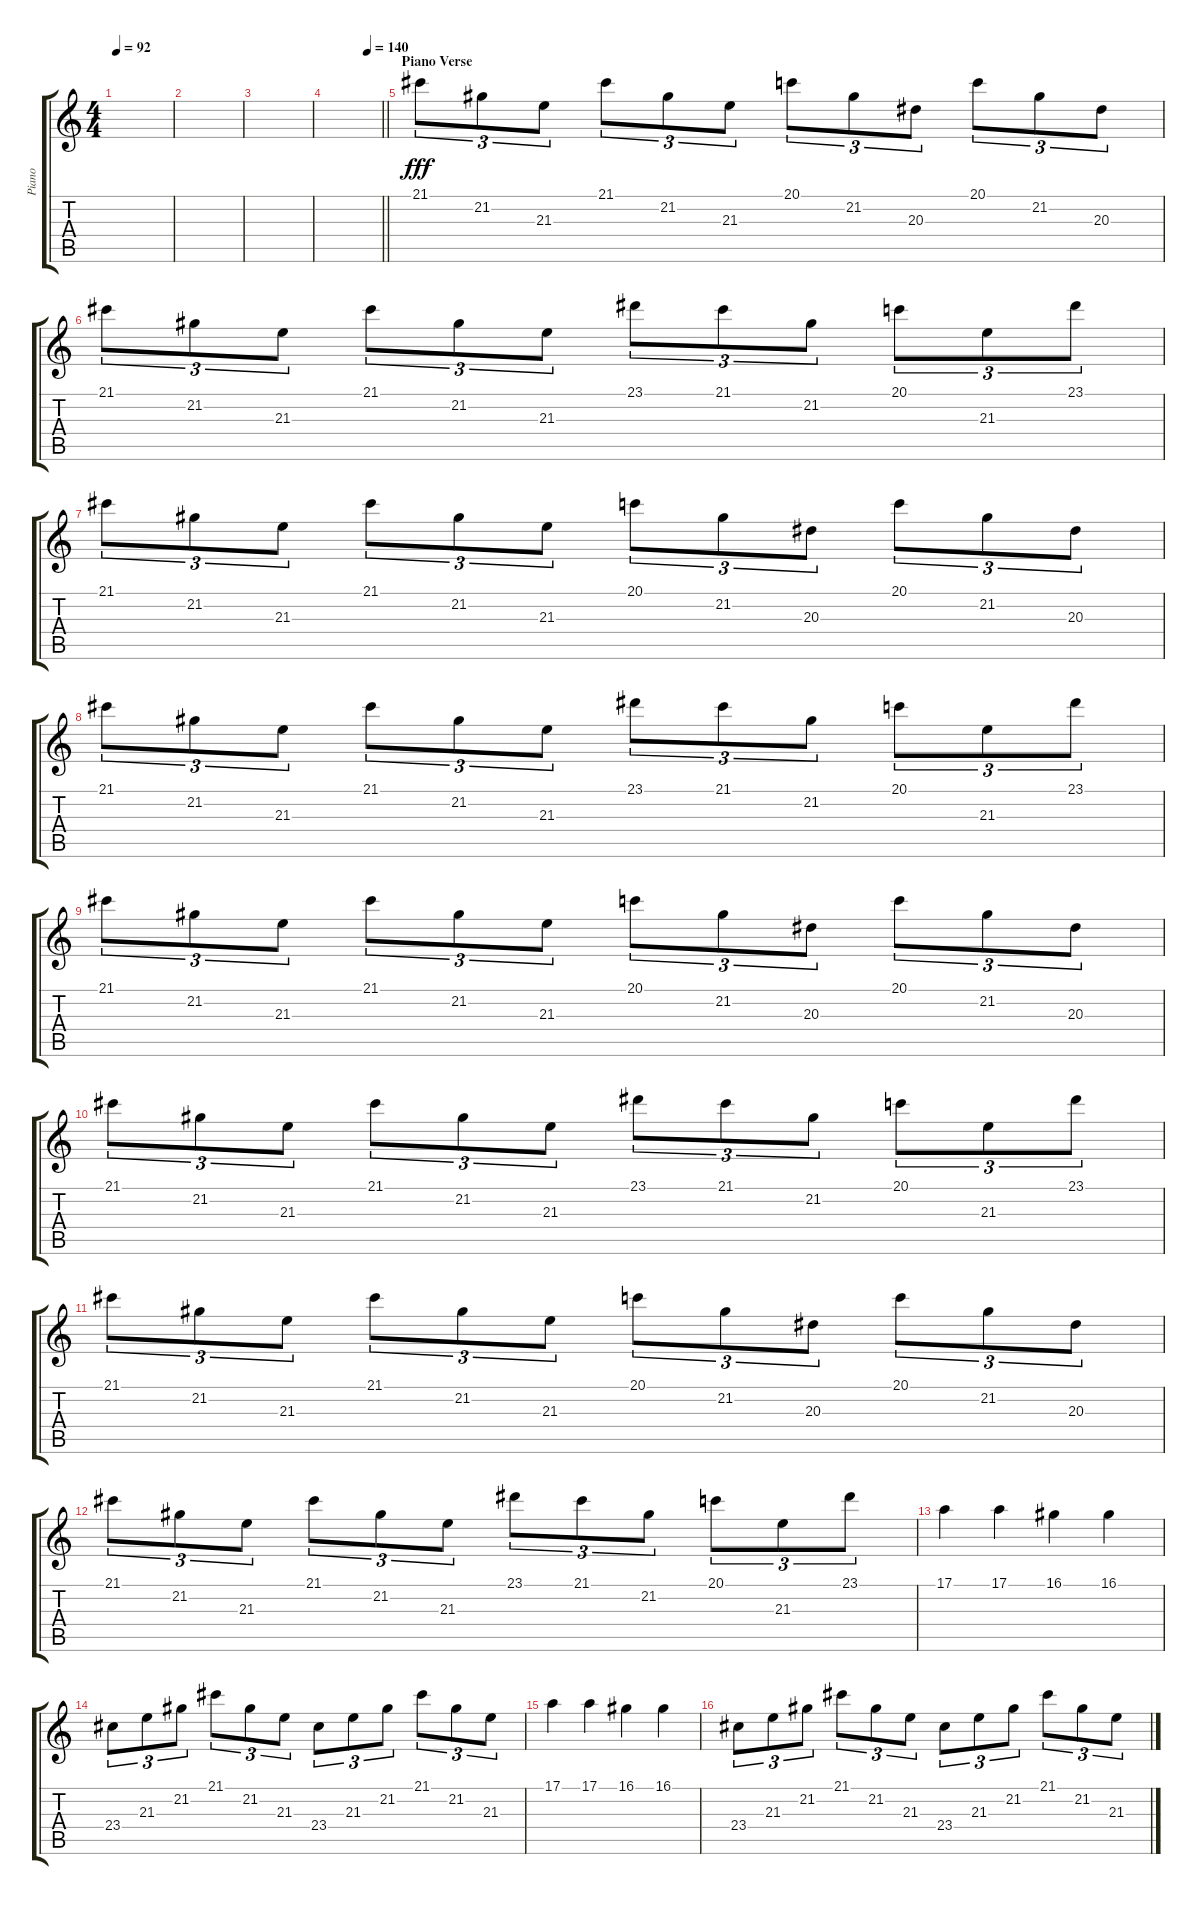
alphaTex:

\track ("Piano" "Piano") {instrument brightacousticpiano}
\staff {score tabs}
\tuning (E4 B3 G3 D3 A2 E2) {hide}
\ts (4 4)
\tempo 92
\clef g2
\ks c
|
|
|
\tempo (140 0.75)
\barLineRight lightlight
|
\section ("" "Piano Verse")
21.1.8{tu (3 2) dy fff} 21.2.8{tu (3 2)} 21.3.8{tu (3 2)} 21.1.8{tu (3 2)} 21.2.8{tu (3 2)} 21.3.8{tu (3 2)} 20.1.8{tu (3 2)} 21.2.8{tu (3 2)} 20.3.8{tu (3 2)} 20.1.8{tu (3 2)} 21.2.8{tu (3 2)} 20.3.8{tu (3 2)} |
21.1.8{tu (3 2)} 21.2.8{tu (3 2)} 21.3.8{tu (3 2)} 21.1.8{tu (3 2)} 21.2.8{tu (3 2)} 21.3.8{tu (3 2)} 23.1.8{tu (3 2)} 21.1.8{tu (3 2)} 21.2.8{tu (3 2)} 20.1.8{tu (3 2)} 21.3.8{tu (3 2)} 23.1.8{tu (3 2)} |
21.1.8{tu (3 2)} 21.2.8{tu (3 2)} 21.3.8{tu (3 2)} 21.1.8{tu (3 2)} 21.2.8{tu (3 2)} 21.3.8{tu (3 2)} 20.1.8{tu (3 2)} 21.2.8{tu (3 2)} 20.3.8{tu (3 2)} 20.1.8{tu (3 2)} 21.2.8{tu (3 2)} 20.3.8{tu (3 2)} |
21.1.8{tu (3 2)} 21.2.8{tu (3 2)} 21.3.8{tu (3 2)} 21.1.8{tu (3 2)} 21.2.8{tu (3 2)} 21.3.8{tu (3 2)} 23.1.8{tu (3 2)} 21.1.8{tu (3 2)} 21.2.8{tu (3 2)} 20.1.8{tu (3 2)} 21.3.8{tu (3 2)} 23.1.8{tu (3 2)} |
21.1.8{tu (3 2)} 21.2.8{tu (3 2)} 21.3.8{tu (3 2)} 21.1.8{tu (3 2)} 21.2.8{tu (3 2)} 21.3.8{tu (3 2)} 20.1.8{tu (3 2)} 21.2.8{tu (3 2)} 20.3.8{tu (3 2)} 20.1.8{tu (3 2)} 21.2.8{tu (3 2)} 20.3.8{tu (3 2)} |
21.1.8{tu (3 2)} 21.2.8{tu (3 2)} 21.3.8{tu (3 2)} 21.1.8{tu (3 2)} 21.2.8{tu (3 2)} 21.3.8{tu (3 2)} 23.1.8{tu (3 2)} 21.1.8{tu (3 2)} 21.2.8{tu (3 2)} 20.1.8{tu (3 2)} 21.3.8{tu (3 2)} 23.1.8{tu (3 2)} |
21.1.8{tu (3 2)} 21.2.8{tu (3 2)} 21.3.8{tu (3 2)} 21.1.8{tu (3 2)} 21.2.8{tu (3 2)} 21.3.8{tu (3 2)} 20.1.8{tu (3 2)} 21.2.8{tu (3 2)} 20.3.8{tu (3 2)} 20.1.8{tu (3 2)} 21.2.8{tu (3 2)} 20.3.8{tu (3 2)} |
21.1.8{tu (3 2)} 21.2.8{tu (3 2)} 21.3.8{tu (3 2)} 21.1.8{tu (3 2)} 21.2.8{tu (3 2)} 21.3.8{tu (3 2)} 23.1.8{tu (3 2)} 21.1.8{tu (3 2)} 21.2.8{tu (3 2)} 20.1.8{tu (3 2)} 21.3.8{tu (3 2)} 23.1.8{tu (3 2)} |
17.1.4 17.1.4 16.1.4 16.1.4 |
23.4.8{tu (3 2)} 21.3.8{tu (3 2)} 21.2.8{tu (3 2)} 21.1.8{tu (3 2)} 21.2.8{tu (3 2)} 21.3.8{tu (3 2)} 23.4.8{tu (3 2)} 21.3.8{tu (3 2)} 21.2.8{tu (3 2)} 21.1.8{tu (3 2)} 21.2.8{tu (3 2)} 21.3.8{tu (3 2)} |
17.1.4 17.1.4 16.1.4 16.1.4 |
23.4.8{tu (3 2)} 21.3.8{tu (3 2)} 21.2.8{tu (3 2)} 21.1.8{tu (3 2)} 21.2.8{tu (3 2)} 21.3.8{tu (3 2)} 23.4.8{tu (3 2)} 21.3.8{tu (3 2)} 21.2.8{tu (3 2)} 21.1.8{tu (3 2)} 21.2.8{tu (3 2)} 21.3.8{tu (3 2)}
